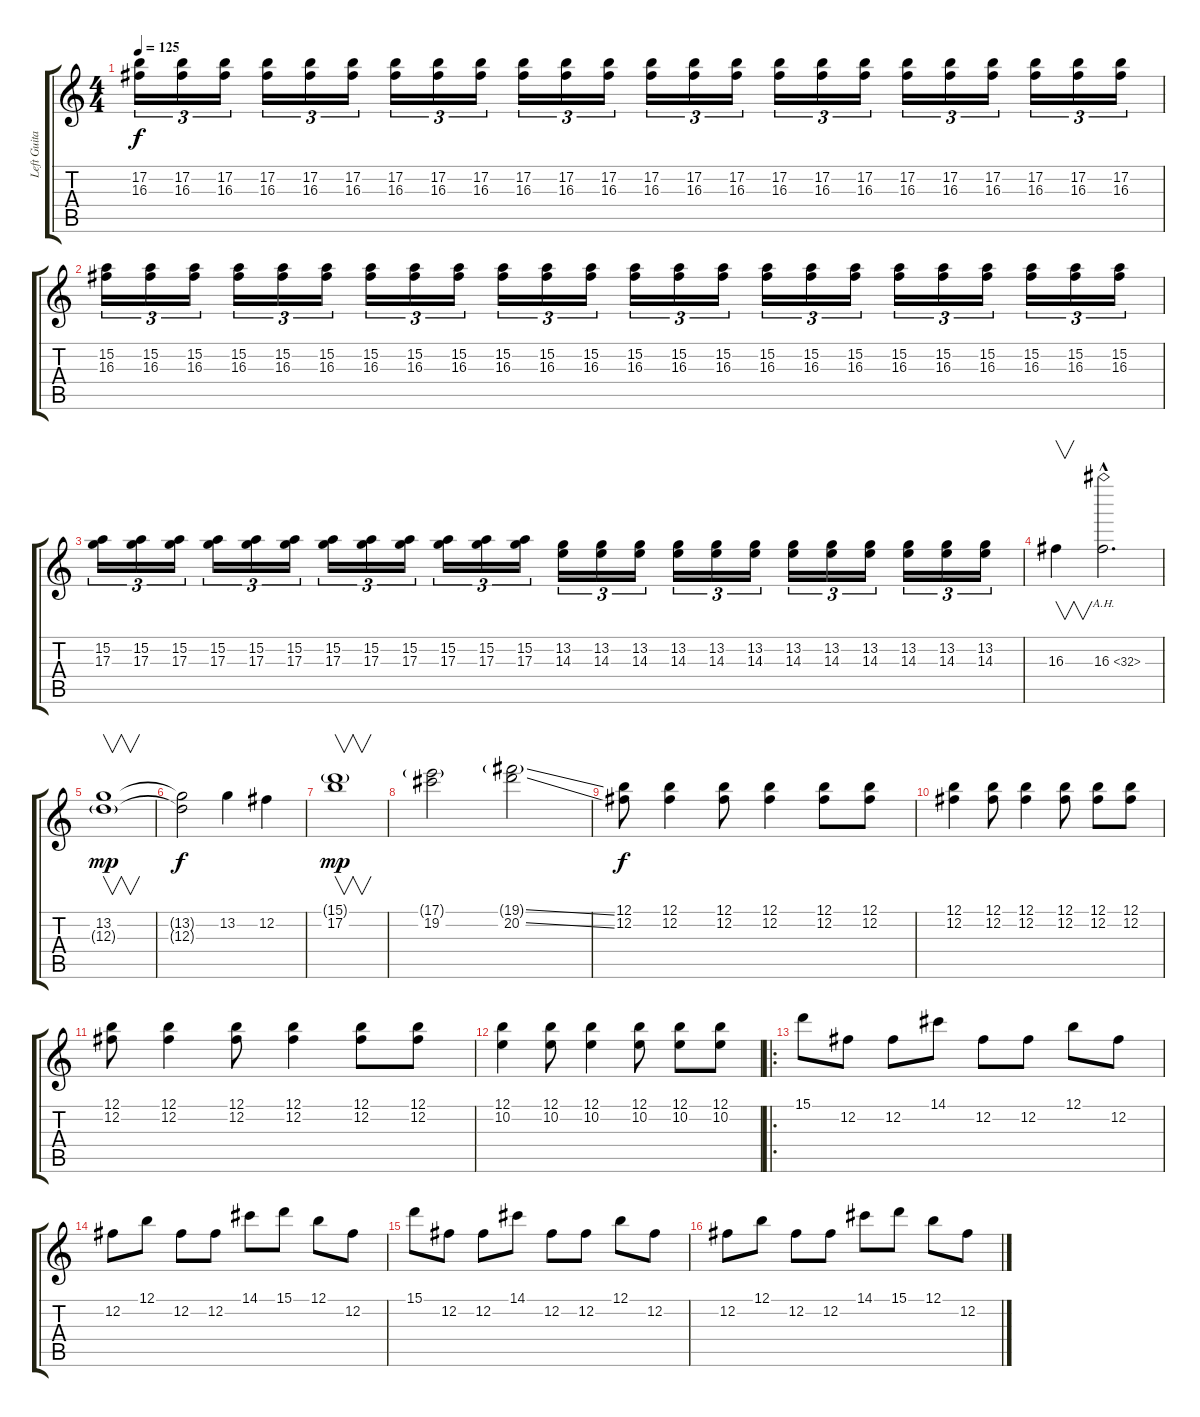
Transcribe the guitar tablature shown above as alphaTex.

\track ("Left Guitar" "Left Guita") {instrument distortionguitar}
\staff {score tabs}
\tuning (B3 Gb3 D3 A2 E2 B1) {hide}
\ts (4 4)
\tempo 125
\clef g2
\ks c
(17.2 16.3).16{tu (3 2) dy f balance 16} (17.2 16.3).16{tu (3 2)} (17.2 16.3).16{tu (3 2)} (17.2 16.3).16{tu (3 2)} (17.2 16.3).16{tu (3 2)} (17.2 16.3).16{tu (3 2)} (17.2 16.3).16{tu (3 2)} (17.2 16.3).16{tu (3 2)} (17.2 16.3).16{tu (3 2)} (17.2 16.3).16{tu (3 2)} (17.2 16.3).16{tu (3 2)} (17.2 16.3).16{tu (3 2)} (17.2 16.3).16{tu (3 2)} (17.2 16.3).16{tu (3 2)} (17.2 16.3).16{tu (3 2)} (17.2 16.3).16{tu (3 2)} (17.2 16.3).16{tu (3 2)} (17.2 16.3).16{tu (3 2)} (17.2 16.3).16{tu (3 2)} (17.2 16.3).16{tu (3 2)} (17.2 16.3).16{tu (3 2)} (17.2 16.3).16{tu (3 2)} (17.2 16.3).16{tu (3 2)} (17.2 16.3).16{tu (3 2)} |
(15.2 16.3).16{tu (3 2)} (15.2 16.3).16{tu (3 2)} (15.2 16.3).16{tu (3 2)} (15.2 16.3).16{tu (3 2)} (15.2 16.3).16{tu (3 2)} (15.2 16.3).16{tu (3 2)} (15.2 16.3).16{tu (3 2)} (15.2 16.3).16{tu (3 2)} (15.2 16.3).16{tu (3 2)} (15.2 16.3).16{tu (3 2)} (15.2 16.3).16{tu (3 2)} (15.2 16.3).16{tu (3 2)} (15.2 16.3).16{tu (3 2)} (15.2 16.3).16{tu (3 2)} (15.2 16.3).16{tu (3 2)} (15.2 16.3).16{tu (3 2)} (15.2 16.3).16{tu (3 2)} (15.2 16.3).16{tu (3 2)} (15.2 16.3).16{tu (3 2)} (15.2 16.3).16{tu (3 2)} (15.2 16.3).16{tu (3 2)} (15.2 16.3).16{tu (3 2)} (15.2 16.3).16{tu (3 2)} (15.2 16.3).16{tu (3 2)} |
(15.2 17.3).16{tu (3 2) balance 0} (15.2 17.3).16{tu (3 2)} (15.2 17.3).16{tu (3 2)} (15.2 17.3).16{tu (3 2)} (15.2 17.3).16{tu (3 2)} (15.2 17.3).16{tu (3 2)} (15.2 17.3).16{tu (3 2)} (15.2 17.3).16{tu (3 2)} (15.2 17.3).16{tu (3 2)} (15.2 17.3).16{tu (3 2)} (15.2 17.3).16{tu (3 2)} (15.2 17.3).16{tu (3 2)} (13.2 14.3).16{tu (3 2)} (13.2 14.3).16{tu (3 2)} (13.2 14.3).16{tu (3 2)} (13.2 14.3).16{tu (3 2)} (13.2 14.3).16{tu (3 2)} (13.2 14.3).16{tu (3 2)} (13.2 14.3).16{tu (3 2)} (13.2 14.3).16{tu (3 2)} (13.2 14.3).16{tu (3 2)} (13.2 14.3).16{tu (3 2)} (13.2 14.3).16{tu (3 2)} (13.2 14.3).16{tu (3 2)} |
16.3.4{v} 16.3{ah 16 hac}.2{d} |
(13.2 12.3{g}).1{v dy mp} |
(13.2{t} 12.3{t}).2{dy f} 13.2.4 12.2.4 |
(15.1{g} 17.2).1{v dy mp} |
(17.1{g} 19.2).2 (19.1{ss g} 20.2{ss}).2 |
(12.1 12.2).8{dy f} (12.1 12.2).4 (12.1 12.2).8 (12.1 12.2).4 (12.1 12.2).8 (12.1 12.2).8 |
(12.1 12.2).4 (12.1 12.2).8 (12.1 12.2).4 (12.1 12.2).8 (12.1 12.2).8 (12.1 12.2).8 |
(12.1 12.2).8 (12.1 12.2).4 (12.1 12.2).8 (12.1 12.2).4 (12.1 12.2).8 (12.1 12.2).8 |
(12.1 10.2).4 (12.1 10.2).8 (12.1 10.2).4 (12.1 10.2).8 (12.1 10.2).8 (12.1 10.2).8 |
\ro
15.1.8{volume 10} 12.2.8 12.2.8 14.1.8 12.2.8 12.2.8 12.1.8 12.2.8 |
12.2.8 12.1.8 12.2.8 12.2.8 14.1.8 15.1.8 12.1.8 12.2.8 |
15.1.8{volume 10} 12.2.8 12.2.8 14.1.8 12.2.8 12.2.8 12.1.8 12.2.8 |
12.2.8 12.1.8 12.2.8 12.2.8 14.1.8 15.1.8 12.1.8 12.2.8
